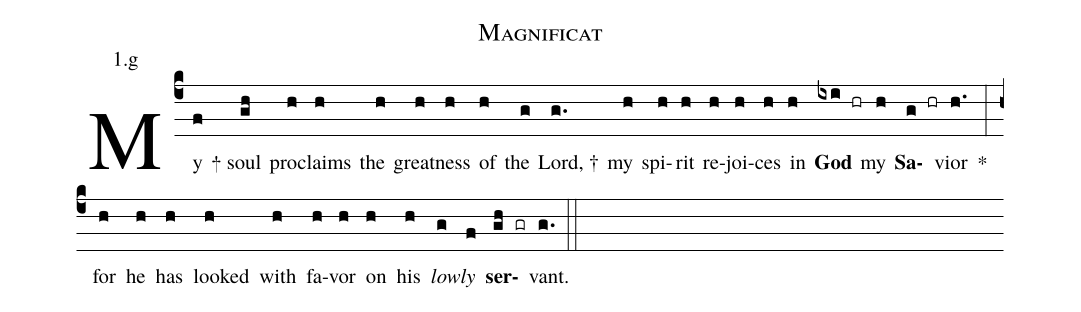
name: Magnificat;
annotation: 1.g;
%%
(c4)My(f) + soul(gh) pro(h)claims(h) the(h) great(h)ness(h) of(h) the(g) Lord, †(g.) my(h) spi(h)rit(h) re(h)joi(h)ces(h) in(h) <b>God</b>(ixi hr) my(h) <b>Sa</b>(g hr)vior(h.) * (:) for(h) he(h) has(h) looked(h) with(h) fa(h)vor(h) on(h) his(h) <i>low</i>(g)<i>ly</i>(f) <b>ser</b>(gh gr)vant.(g.) (::)
